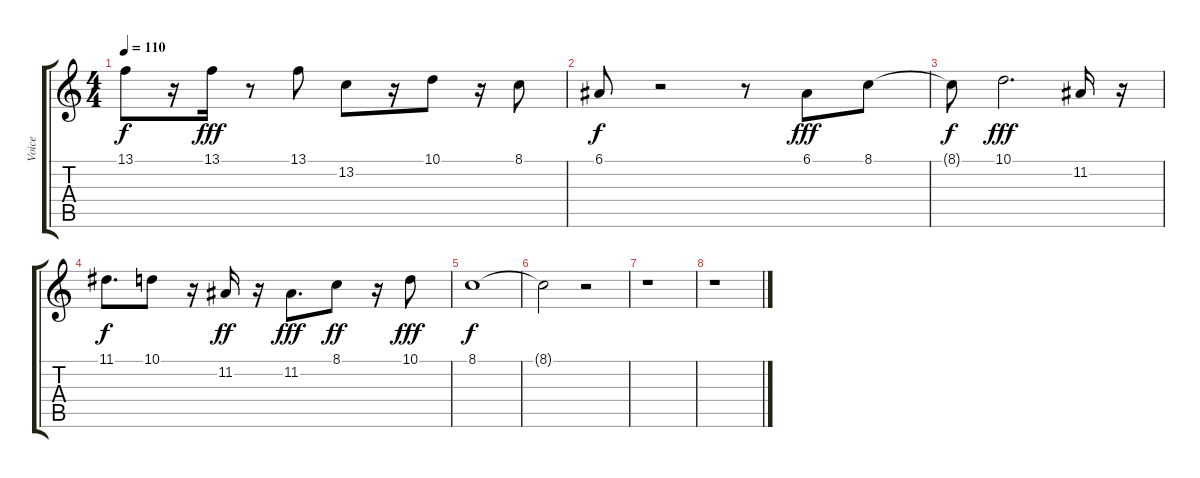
\track ("Voice" "Voice") {instrument panflute}
\staff {score tabs}
\tuning (E4 B3 G3 D3 A2 E2) {hide}
\ts (4 4)
\tempo 110
\clef g2
\ks c
13.1.8{dy f} r.16 13.1.16{dy fff} r.8 13.1.8 13.2.8 r.16 10.1.8 r.16 8.1.8 |
6.1.8{dy f} r.2 r.8 6.1.8{dy fff} 8.1.8 |
8.1{t}.8{dy f} 10.1.2{d dy fff} 11.2.16 r.16 |
11.1.8{d dy f} 10.1.8 r.16 11.2.16{dy ff} r.16 11.2.8{d dy fff} 8.1.8{dy ff} r.16 10.1.8{dy fff} |
8.1.1{dy f} |
8.1{t}.2 r.2 |
r.1 |
r.1
